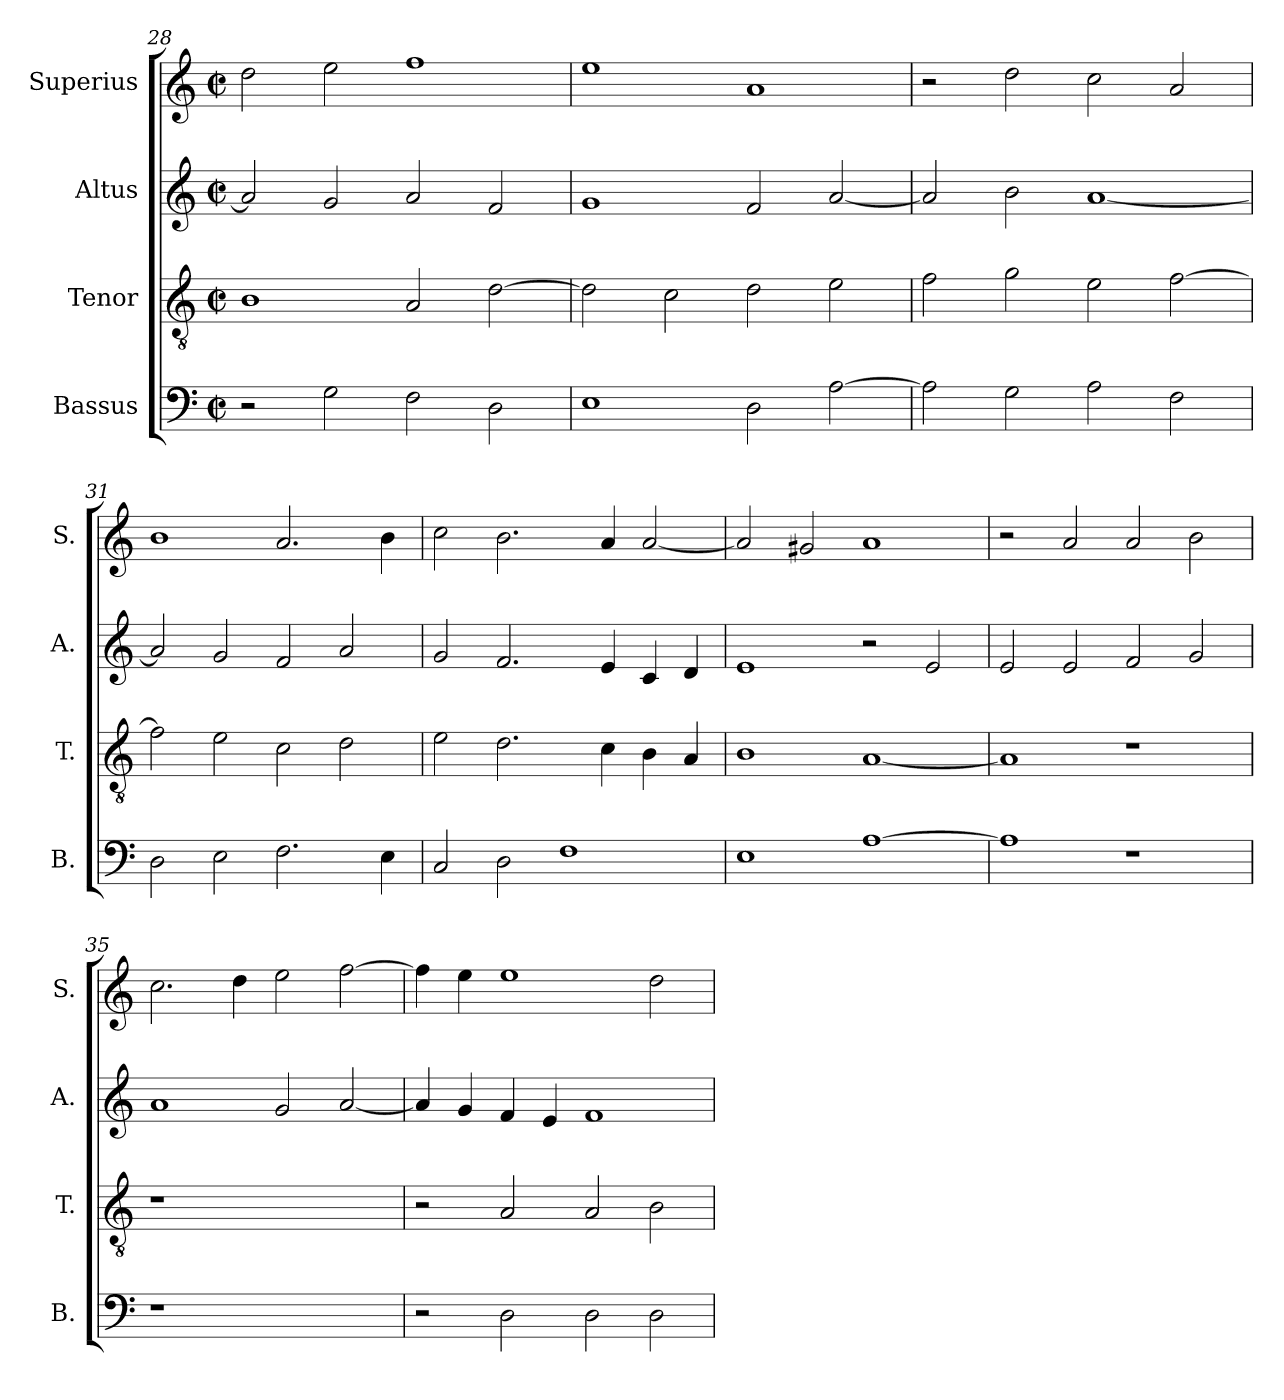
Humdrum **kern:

**kern	**kern	**kern	**kern
*part4	*part3	*part2	*part1
*staff4	*staff3	*staff2	*staff1
*I"Bassus	*I"Tenor	*I"Altus	*I"Superius
*I'B.	*I'T.	*I'A.	*I'S.
*clefF4	*clefGv2	*clefG2	*clefG2
*	*ITrd7c12	*	*
*k[]	*k[]	*k[]	*k[]
*C:	*C:	*C:	*C:
*M2/2	*M2/2	*M2/2	*M2/2
*met(c|)	*met(c|)	*met(c|)	*met(c|)
=28	=28	=28	=28
2r	1BBi	2ai/]	2ddi\
2Gi\	.	2gi/	2eei\
2Fi\	2AAi/	2ai/	1ffi
2Di\	[>2Di\	2fi/	.
=29	=29	=29	=29
1Ei	2Di\]	1gi	1eei
.	2Ci\	.	.
2Di\	2Di\	2fi/	1ai
[>2Ai\	2Ei\	[<2ai/	.
=30	=30	=30	=30
2Ai\]	2Fi\	2ai/]	2r
2Gi\	2Gi\	2bi\	2ddi\
2Ai\	2Ei\	[<1ai	2cci\
2Fi\	[>2Fi\	.	2ai/
=31	=31	=31	=31
2Di\	2Fi\]	2ai/]	1bi
2Ei\	2Ei\	2gi/	.
2.Fi\	2Ci\	2fi/	2.ai/
.	2Di\	2ai/	.
4Ei\	.	.	4bi\
!!LO:LB:g=z
=32	=32	=32	=32
2Ci/	2Ei\	2gi/	2cci\
2Di\	2.Di\	2.fi/	2.bi\
1Fi	.	.	.
.	4Ci\	4ei/	4ai/
.	4BBi\	4ci/	[<2ai/
.	4AAi/	4di/	.
=33	=33	=33	=33
1Ei	1BBi	1ei	2ai/]
.	.	.	2g#Xi/
[>1Ai	[<1AAi	2r	1ai
.	.	2ei/	.
=34	=34	=34	=34
1Ai]	1AAi]	2ei/	2r
.	.	2ei/	2ai/
1r	1r	2fi/	2ai/
.	.	2gi/	2bi\
=35	=35	=35	=35
!LO:N:vis=1	!LO:N:vis=1	!	!
1r	1r	1ai	2.cci\
.	.	.	4ddi\
1ryy	1ryy	2gi/	2eei\
.	.	[<2ai/	[>2ffi\
=36	=36	=36	=36
2r	2r	4ai/]	4ffi\]
.	.	4gi/	4eei\
2Di\	2AAi/	4fi/	1eei
.	.	4ei/	.
2Di\	2AAi/	1fi	.
2Di\	2BBi\	.	2ddi\
=	=	=	=
*-	*-	*-	*-
